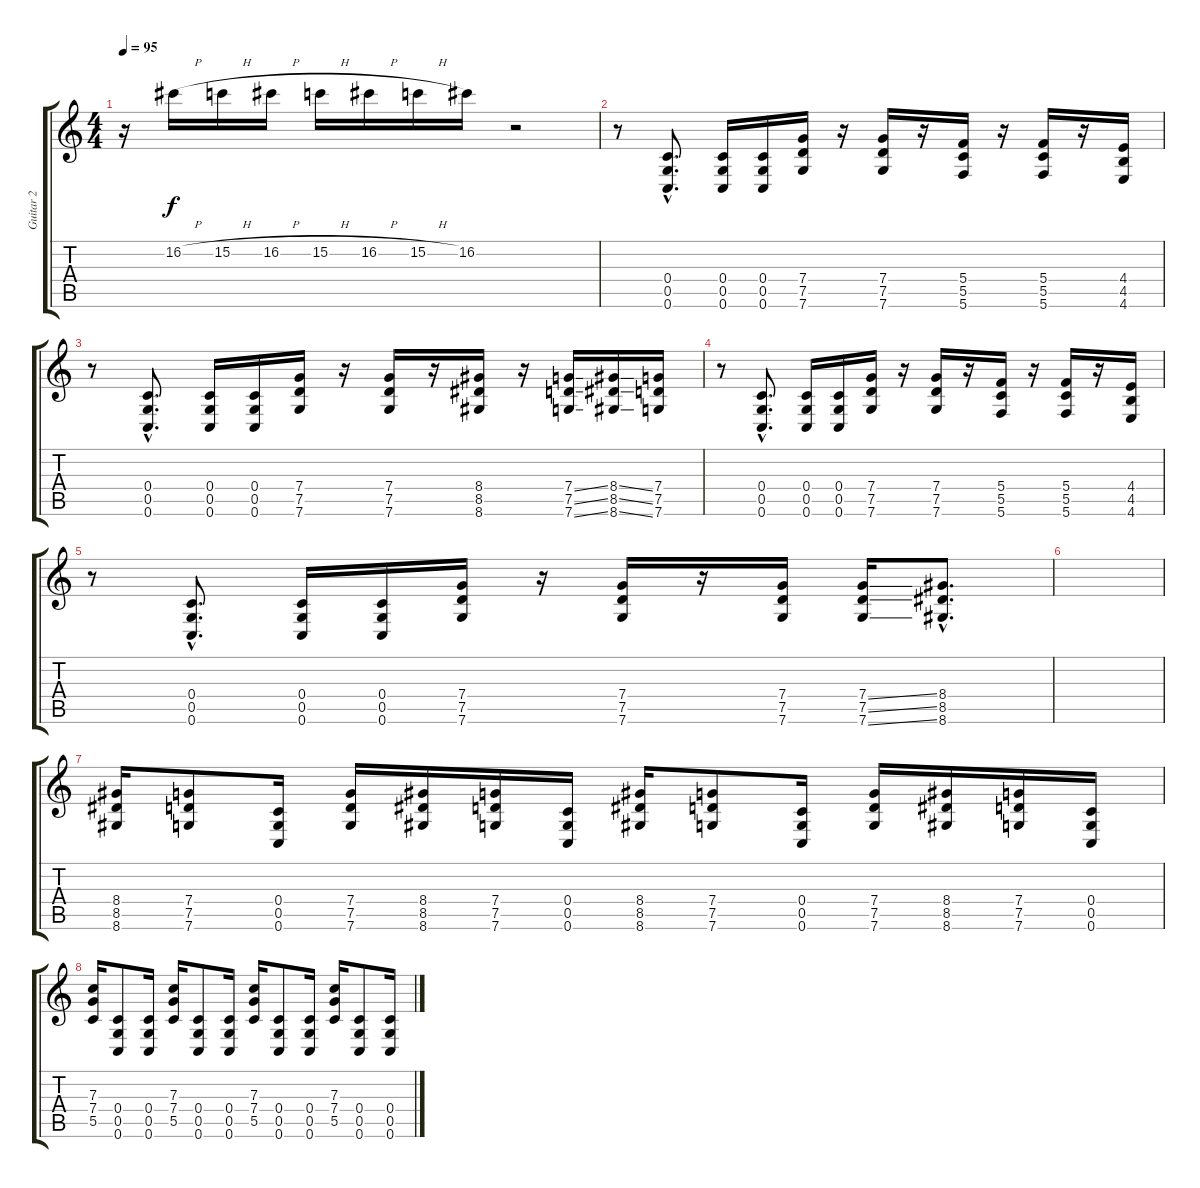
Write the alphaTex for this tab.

\track ("Guitar 2" "Guitar 2") {instrument distortionguitar}
\staff {score tabs}
\tuning (D4 A3 F3 C3 G2 C2) {hide}
\ts (4 4)
\tempo 95
\clef g2
\ks c
r.16{dy f} 16.2{h}.16 15.2{h}.16 16.2{h}.16 15.2{h}.16 16.2{h}.16 15.2{h}.16 16.2.16 r.2 |
r.8 (0.4{hac} 0.5{hac} 0.6{hac}).8{d} (0.4 0.5 0.6).16 (0.4 0.5 0.6).16 (7.4 7.5 7.6).16 r.16 (7.4 7.5 7.6).16 r.16 (5.4 5.5 5.6).16 r.16 (5.4 5.5 5.6).16 r.16 (4.4 4.5 4.6).16 |
r.8 (0.4{hac} 0.5{hac} 0.6{hac}).8{d} (0.4 0.5 0.6).16 (0.4 0.5 0.6).16 (7.4 7.5 7.6).16 r.16 (7.4 7.5 7.6).16 r.16 (8.4 8.5 8.6).16 r.16 (7.4{ss} 7.5{ss} 7.6{ss}).16 (8.4{ss} 8.5{ss} 8.6{ss}).16 (7.4 7.5 7.6).16 |
r.8 (0.4{hac} 0.5{hac} 0.6{hac}).8{d} (0.4 0.5 0.6).16 (0.4 0.5 0.6).16 (7.4 7.5 7.6).16 r.16 (7.4 7.5 7.6).16 r.16 (5.4 5.5 5.6).16 r.16 (5.4 5.5 5.6).16 r.16 (4.4 4.5 4.6).16 |
r.8 (0.4{hac} 0.5{hac} 0.6{hac}).8{d} (0.4 0.5 0.6).16 (0.4 0.5 0.6).16 (7.4 7.5 7.6).16 r.16 (7.4 7.5 7.6).16 r.16 (7.4 7.5 7.6).16 (7.4{ss} 7.5{ss} 7.6{ss}).16 (8.4{hac} 8.5{hac} 8.6{hac}).8{d} |
|
(8.4 8.5 8.6).16 (7.4 7.5 7.6).8 (0.4 0.5 0.6).16 (7.4 7.5 7.6).16 (8.4 8.5 8.6).16 (7.4 7.5 7.6).16 (0.4 0.5 0.6).16 (8.4 8.5 8.6).16 (7.4 7.5 7.6).8 (0.4 0.5 0.6).16 (7.4 7.5 7.6).16 (8.4 8.5 8.6).16 (7.4 7.5 7.6).16 (0.4 0.5 0.6).16 |
(7.3 7.4 5.5).16 (0.4 0.5 0.6).8 (0.4 0.5 0.6).16 (7.3 7.4 5.5).16 (0.4 0.5 0.6).8 (0.4 0.5 0.6).16 (7.3 7.4 5.5).16 (0.4 0.5 0.6).8 (0.4 0.5 0.6).16 (7.3 7.4 5.5).16 (0.4 0.5 0.6).8 (0.4 0.5 0.6).16
